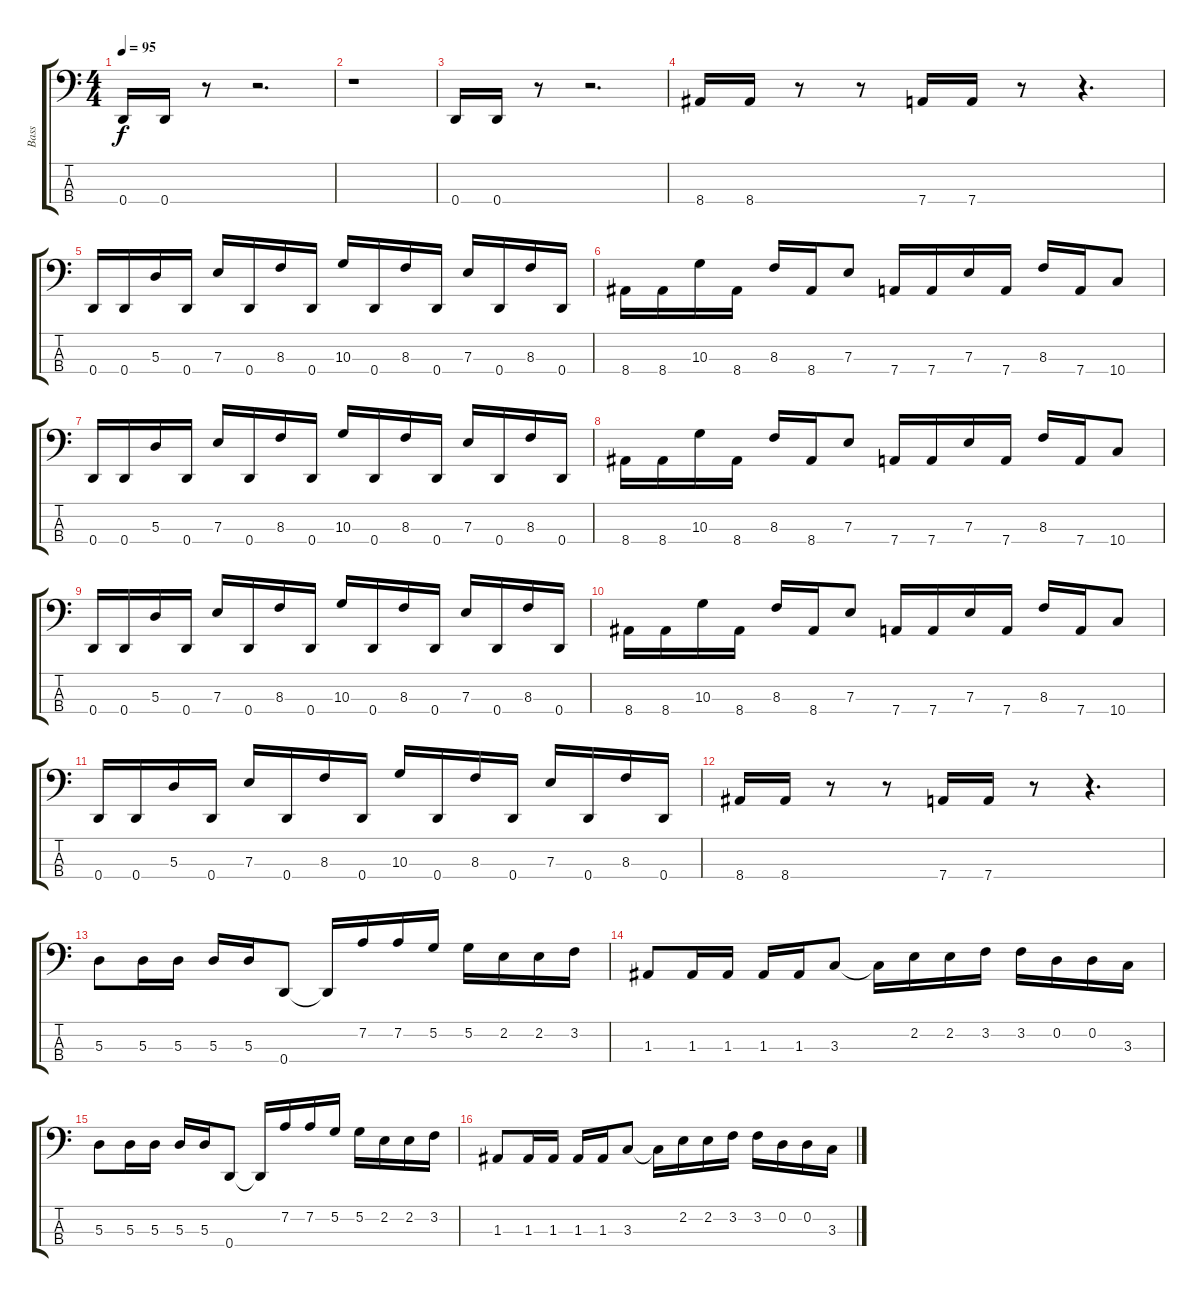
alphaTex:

\track ("Bass" "Bass") {instrument electricbasspick}
\staff {score tabs}
\tuning (G2 D2 A1 D1) {hide}
\ts (4 4)
\tempo 95
\clef f4
\ks c
0.4.16{dy f instrument electricbasspick} 0.4.16 r.8 r.2{d} |
r.1 |
0.4.16 0.4.16 r.8 r.2{d} |
8.4.16 8.4.16 r.8 r.8 7.4.16 7.4.16 r.8 r.4{d} |
0.4.16 0.4.16 5.3.16 0.4.16 7.3.16 0.4.16 8.3.16 0.4.16 10.3.16 0.4.16 8.3.16 0.4.16 7.3.16 0.4.16 8.3.16 0.4.16 |
8.4.16 8.4.16 10.3.16 8.4.16 8.3.16 8.4.16 7.3.8 7.4.16 7.4.16 7.3.16 7.4.16 8.3.16 7.4.16 10.4.8 |
0.4.16 0.4.16 5.3.16 0.4.16 7.3.16 0.4.16 8.3.16 0.4.16 10.3.16 0.4.16 8.3.16 0.4.16 7.3.16 0.4.16 8.3.16 0.4.16 |
8.4.16 8.4.16 10.3.16 8.4.16 8.3.16 8.4.16 7.3.8 7.4.16 7.4.16 7.3.16 7.4.16 8.3.16 7.4.16 10.4.8 |
0.4.16 0.4.16 5.3.16 0.4.16 7.3.16 0.4.16 8.3.16 0.4.16 10.3.16 0.4.16 8.3.16 0.4.16 7.3.16 0.4.16 8.3.16 0.4.16 |
8.4.16 8.4.16 10.3.16 8.4.16 8.3.16 8.4.16 7.3.8 7.4.16 7.4.16 7.3.16 7.4.16 8.3.16 7.4.16 10.4.8 |
0.4.16 0.4.16 5.3.16 0.4.16 7.3.16 0.4.16 8.3.16 0.4.16 10.3.16 0.4.16 8.3.16 0.4.16 7.3.16 0.4.16 8.3.16 0.4.16 |
8.4.16 8.4.16 r.8 r.8 7.4.16 7.4.16 r.8 r.4{d} |
5.3.8 5.3.16 5.3.16 5.3.16 5.3.16 0.4.8 0.4{t}.16 7.2.16 7.2.16 5.2.16 5.2.16 2.2.16 2.2.16 3.2.16 |
1.3.8 1.3.16 1.3.16 1.3.16 1.3.16 3.3.8 3.3{t}.16 2.2.16 2.2.16 3.2.16 3.2.16 0.2.16 0.2.16 3.3.16 |
5.3.8 5.3.16 5.3.16 5.3.16 5.3.16 0.4.8 0.4{t}.16 7.2.16 7.2.16 5.2.16 5.2.16 2.2.16 2.2.16 3.2.16 |
1.3.8 1.3.16 1.3.16 1.3.16 1.3.16 3.3.8 3.3{t}.16 2.2.16 2.2.16 3.2.16 3.2.16 0.2.16 0.2.16 3.3.16
